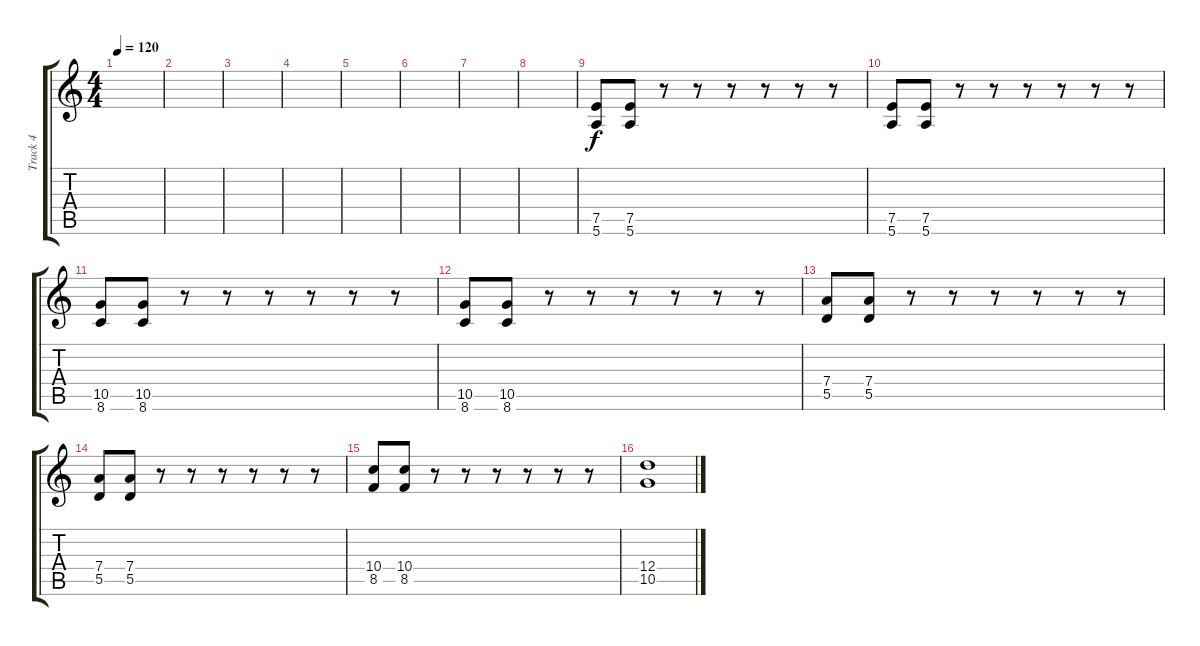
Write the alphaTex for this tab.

\track ("Track 4" "Track 4") {instrument distortionguitar}
\staff {score tabs}
\tuning (E4 B3 G3 D3 A2 E2) {hide}
\ts (4 4)
\tempo 120
\clef g2
\ks c
|
|
|
|
|
|
|
|
(7.5 5.6).8 (7.5 5.6).8 r.8 r.8 r.8 r.8 r.8 r.8 |
(7.5 5.6).8 (7.5 5.6).8 r.8 r.8 r.8 r.8 r.8 r.8 |
(10.5 8.6).8 (10.5 8.6).8 r.8 r.8 r.8 r.8 r.8 r.8 |
(10.5 8.6).8 (10.5 8.6).8 r.8 r.8 r.8 r.8 r.8 r.8 |
(7.4 5.5).8 (7.4 5.5).8 r.8 r.8 r.8 r.8 r.8 r.8 |
(7.4 5.5).8 (7.4 5.5).8 r.8 r.8 r.8 r.8 r.8 r.8 |
(10.4 8.5).8 (10.4 8.5).8 r.8 r.8 r.8 r.8 r.8 r.8 |
(12.4 10.5).1
